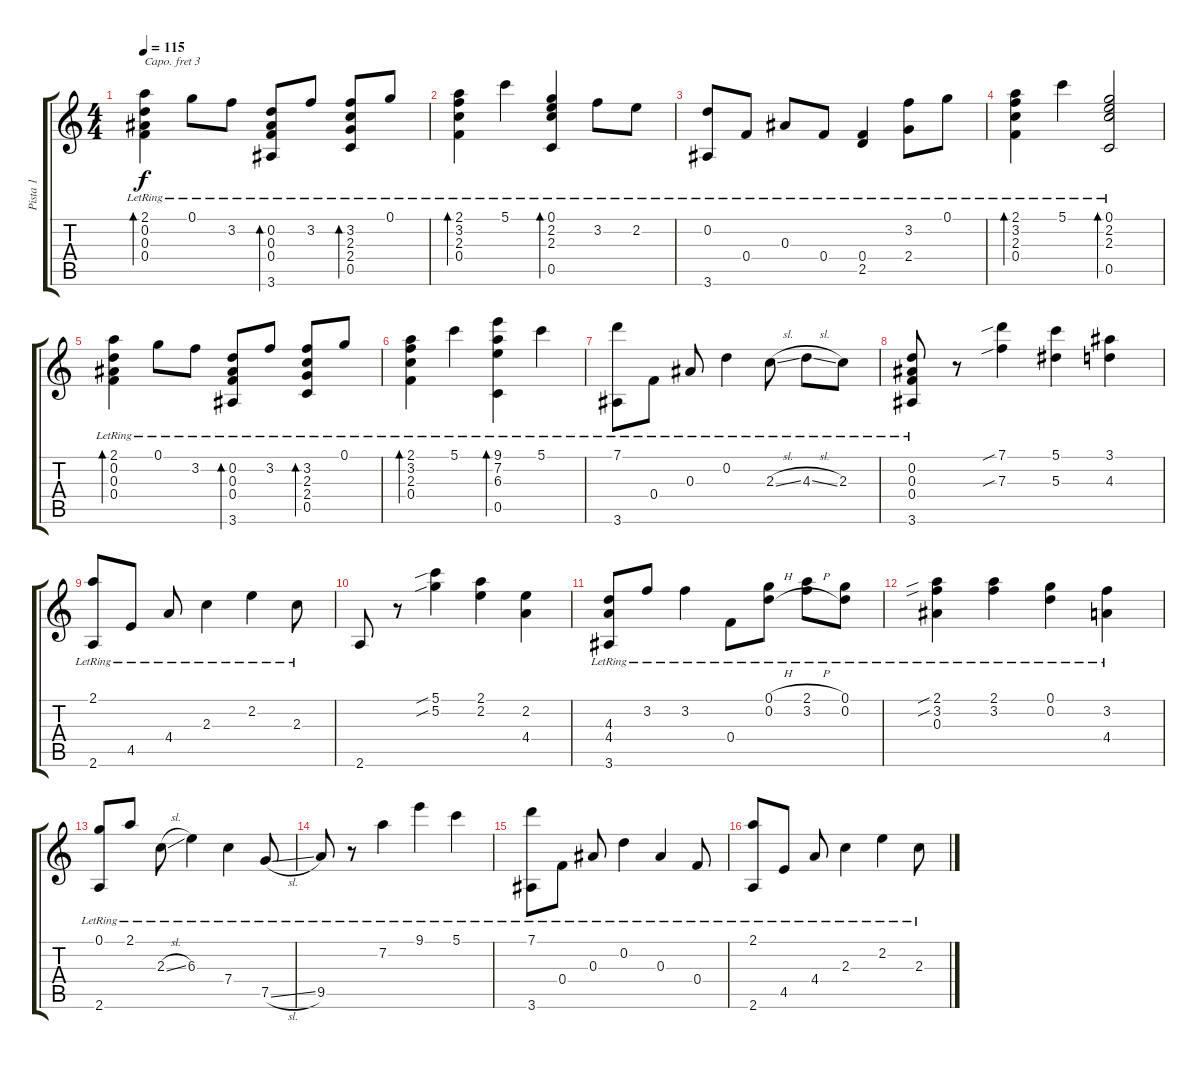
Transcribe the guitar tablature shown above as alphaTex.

\track ("Pista 1" "Pista 1") {instrument acousticguitarnylon}
\staff {score tabs}
\capo 3
\tuning (E4 B3 G3 D3 A2 E2) {hide}
\ts (4 4)
\tempo 115
\clef g2
\ks c
(2.1{lr} 0.2{lr} 0.3{lr} 0.4{lr}).4{bd 120 dy f} 0.1{lr}.8 3.2{lr}.8 (0.2{lr} 0.3{lr} 0.4{lr} 3.6).8{bd 120} 3.2{lr}.8 (3.2{lr} 2.3{lr} 2.4{lr} 0.5{lr}).8{bd 120} 0.1{lr}.8 |
(2.1{lr} 3.2{lr} 2.3{lr} 0.4{lr}).4{bd 240} 5.1{lr}.4 (0.1{lr} 2.2{lr} 2.3{lr} 0.5{lr}).4{bd 120} 3.2{lr}.8 2.2{lr}.8 |
(0.2{lr} 3.6{lr}).8 0.4{lr}.8 0.3{lr}.8 0.4{lr}.8 (0.4{lr} 2.5{lr}).4 (3.2{lr} 2.4{lr}).8 0.1{lr}.8 |
(2.1{lr} 3.2{lr} 2.3{lr} 0.4{lr}).4{bd 240} 5.1{lr}.4 (0.1{lr} 2.2{lr} 2.3{lr} 0.5{lr}).2{bd 120} |
(2.1{lr} 0.2{lr} 0.3{lr} 0.4{lr}).4{bd 120} 0.1{lr}.8 3.2{lr}.8 (0.2{lr} 0.3{lr} 0.4{lr} 3.6).8{bd 120} 3.2{lr}.8 (3.2{lr} 2.3{lr} 2.4{lr} 0.5{lr}).8{bd 120} 0.1{lr}.8 |
(2.1{lr} 3.2{lr} 2.3{lr} 0.4{lr}).4{bd 240} 5.1{lr}.4 (9.1{lr} 7.2{lr} 6.3{lr} 0.5{lr}).4{bd 240} 5.1{lr}.4 |
(7.1{lr} 3.6{lr}).8 0.4{lr}.8 0.3{lr}.8 0.2{lr}.4 2.3{sl lr}.8 4.3{sl lr}.8 2.3{lr}.8 |
(0.2{lr} 0.3{lr} 0.4{lr} 3.6{lr}).8 r.8 (7.1{sib} 7.3{sib}).4 (5.1 5.3).4 (3.1 4.3).4 |
(2.1{lr} 2.6{lr}).8 4.5{lr}.8 4.4{lr}.8 2.3{lr}.4 2.2{lr}.4 2.3{lr}.8 |
2.6.8 r.8 (5.1{sib} 5.2{sib}).4 (2.1 2.2).4 (2.2 4.4).4 |
(4.3{lr} 4.4{lr} 3.6{lr}).8 3.2{lr}.8 3.2{lr}.4 0.4{lr}.8 (0.1{h lr} 0.2{h lr}).8 (2.1{h lr} 3.2{h lr}).8 (0.1{lr} 0.2{lr}).8 |
(2.1{sib lr} 3.2{sib lr} 0.3{lr}).4 (2.1{lr} 3.2{lr}).4 (0.1{lr} 0.2{lr}).4 (3.2{lr} 4.4{lr}).4 |
(0.1{lr} 2.6{lr}).8 2.1{lr}.8 2.3{sl lr}.8 6.3{lr}.4 7.4{lr}.4 7.5{sl lr}.8 |
9.5{lr}.8 r.8 7.2{lr}.4 9.1{lr}.4 5.1{lr}.4 |
(7.1{lr} 3.6{lr}).8 0.4{lr}.8 0.3{lr}.8 0.2{lr}.4 0.3{lr}.4 0.4{lr}.8 |
(2.1{lr} 2.6{lr}).8 4.5{lr}.8 4.4{lr}.8 2.3{lr}.4 2.2{lr}.4 2.3{lr}.8
